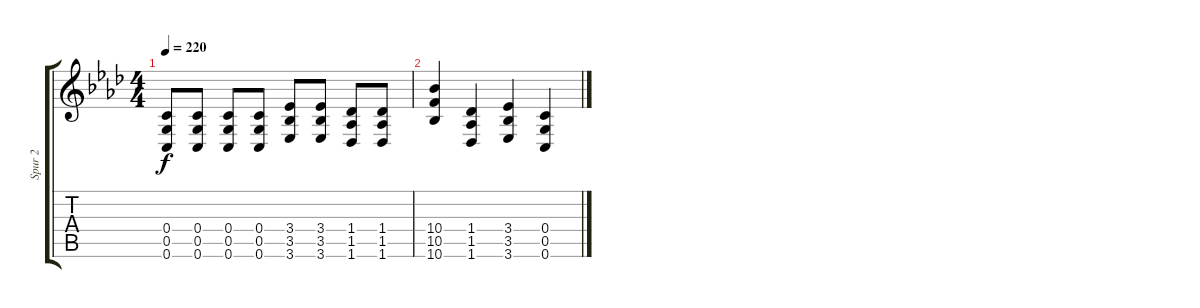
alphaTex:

\track ("Spur 2" "Spur 2") {instrument distortionguitar}
\staff {score tabs}
\tuning (D4 A3 F3 C3 G2 C2) {hide}
\ts (4 4)
\tempo 220
\clef g2
\ks fminor
(0.4 0.5 0.6).8{dy f} (0.4 0.5 0.6).8 (0.4 0.5 0.6).8 (0.4 0.5 0.6).8 (3.4 3.5 3.6).8 (3.4 3.5 3.6).8 (1.4 1.5 1.6).8 (1.4 1.5 1.6).8 |
(10.4 10.5 10.6).4 (1.4 1.5 1.6).4 (3.4 3.5 3.6).4 (0.4 0.5 0.6).4
